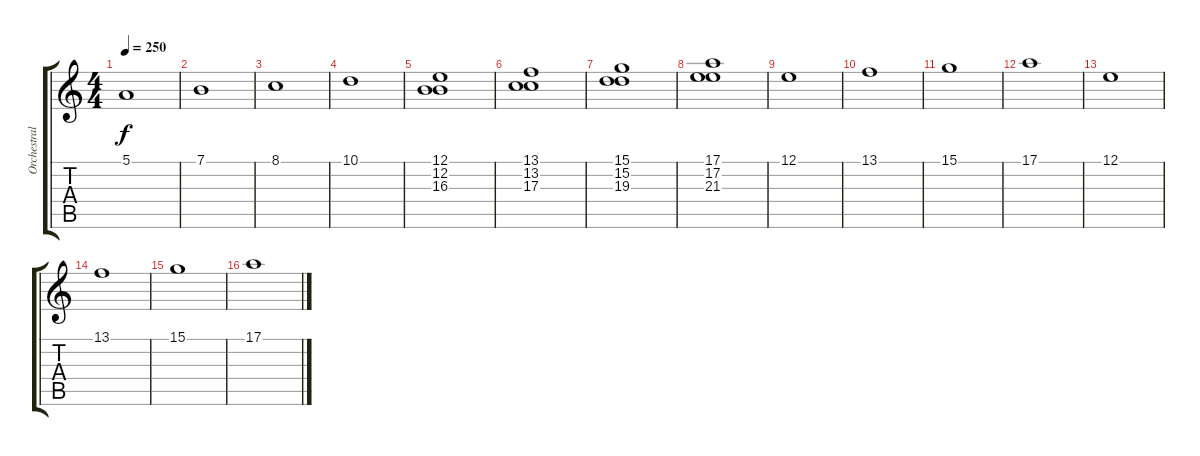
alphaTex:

\track ("Orchestral Voice" "Orchestral") {instrument synthvoice}
\staff {score tabs}
\tuning (E4 B3 G3 D3 A2 E2) {hide}
\ts (4 4)
\tempo 250
\clef g2
\ks c
5.1.1{dy f} |
7.1.1 |
8.1.1 |
10.1.1 |
(12.1 12.2 16.3).1 |
(13.1 13.2 17.3).1 |
(15.1 15.2 19.3).1 |
(17.1 17.2 21.3).1 |
12.1.1 |
13.1.1 |
15.1.1 |
17.1.1 |
12.1.1 |
13.1.1 |
15.1.1 |
17.1.1
